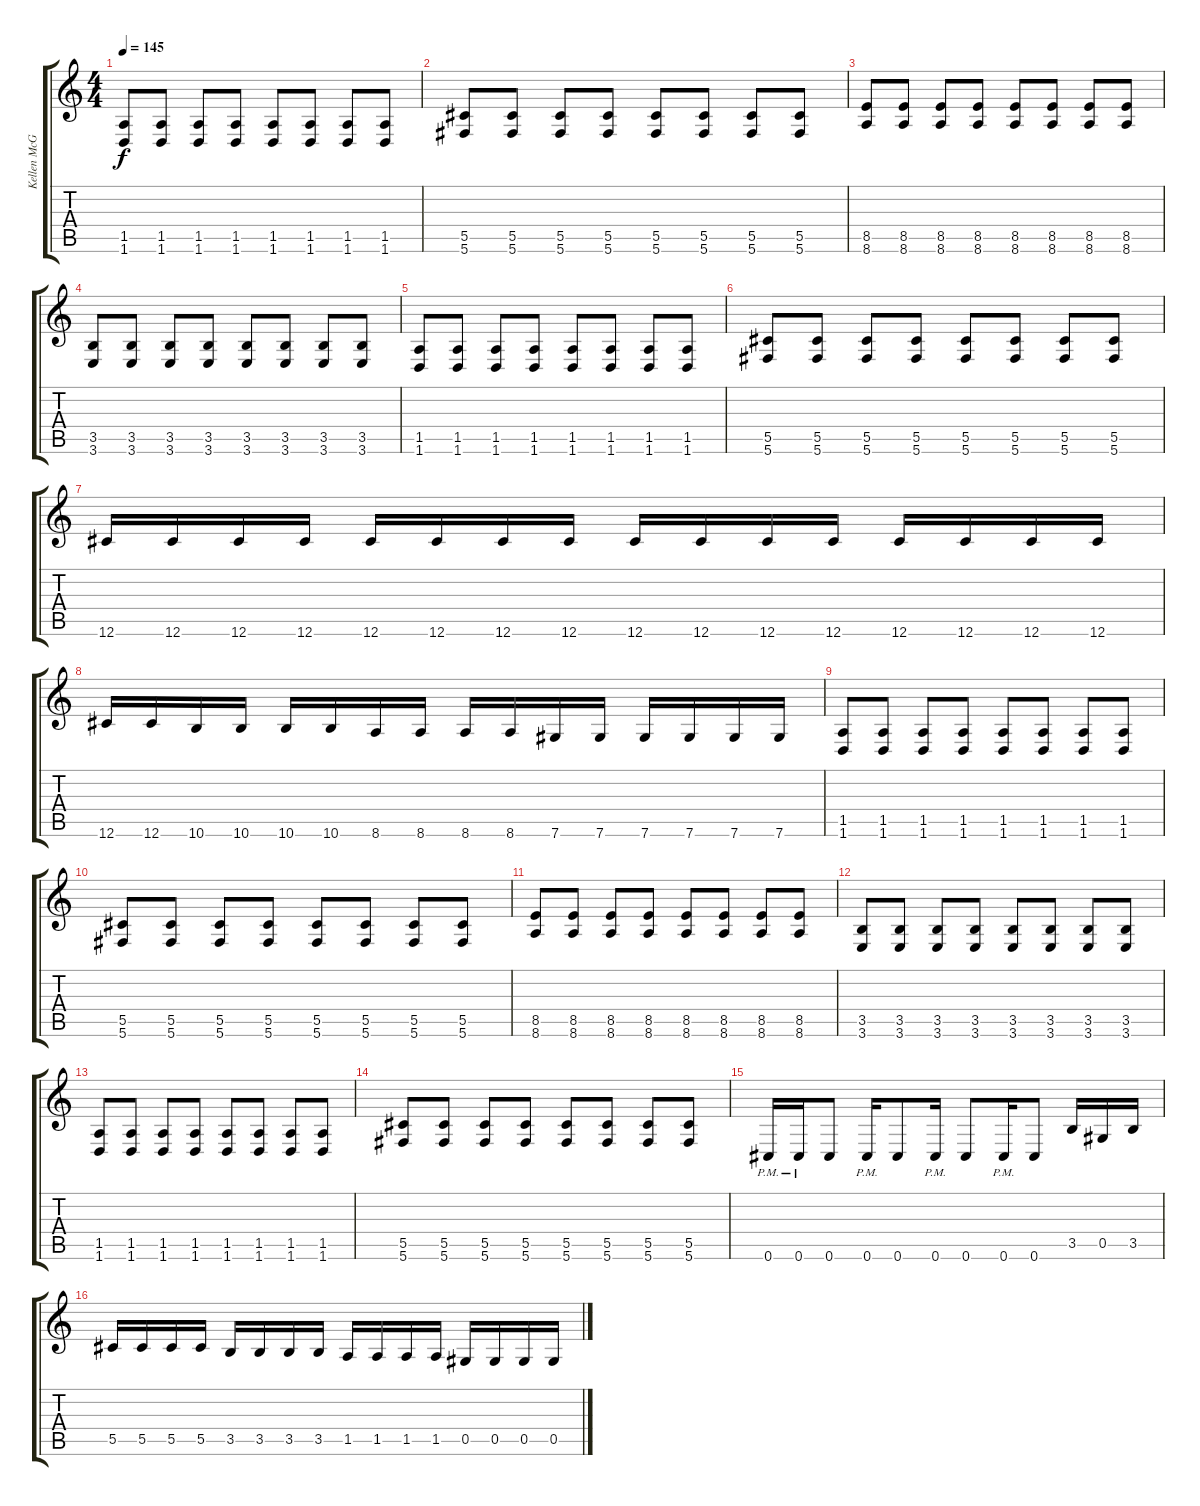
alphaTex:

\track ("Kellen McGregor" "Kellen McG") {instrument distortionguitar}
\staff {score tabs}
\tuning (Eb4 Bb3 Gb3 Db3 Ab2 Db2) {hide}
\ts (4 4)
\tempo 145
\clef g2
\ks c
(1.5 1.6).8{dy f} (1.5 1.6).8 (1.5 1.6).8 (1.5 1.6).8 (1.5 1.6).8 (1.5 1.6).8 (1.5 1.6).8 (1.5 1.6).8 |
(5.5 5.6).8 (5.5 5.6).8 (5.5 5.6).8 (5.5 5.6).8 (5.5 5.6).8 (5.5 5.6).8 (5.5 5.6).8 (5.5 5.6).8 |
(8.5 8.6).8 (8.5 8.6).8 (8.5 8.6).8 (8.5 8.6).8 (8.5 8.6).8 (8.5 8.6).8 (8.5 8.6).8 (8.5 8.6).8 |
(3.5 3.6).8 (3.5 3.6).8 (3.5 3.6).8 (3.5 3.6).8 (3.5 3.6).8 (3.5 3.6).8 (3.5 3.6).8 (3.5 3.6).8 |
(1.5 1.6).8 (1.5 1.6).8 (1.5 1.6).8 (1.5 1.6).8 (1.5 1.6).8 (1.5 1.6).8 (1.5 1.6).8 (1.5 1.6).8 |
(5.5 5.6).8 (5.5 5.6).8 (5.5 5.6).8 (5.5 5.6).8 (5.5 5.6).8 (5.5 5.6).8 (5.5 5.6).8 (5.5 5.6).8 |
12.6.16 12.6.16 12.6.16 12.6.16 12.6.16 12.6.16 12.6.16 12.6.16 12.6.16 12.6.16 12.6.16 12.6.16 12.6.16 12.6.16 12.6.16 12.6.16 |
12.6.16 12.6.16 10.6.16 10.6.16 10.6.16 10.6.16 8.6.16 8.6.16 8.6.16 8.6.16 7.6.16 7.6.16 7.6.16 7.6.16 7.6.16 7.6.16 |
(1.5 1.6).8 (1.5 1.6).8 (1.5 1.6).8 (1.5 1.6).8 (1.5 1.6).8 (1.5 1.6).8 (1.5 1.6).8 (1.5 1.6).8 |
(5.5 5.6).8 (5.5 5.6).8 (5.5 5.6).8 (5.5 5.6).8 (5.5 5.6).8 (5.5 5.6).8 (5.5 5.6).8 (5.5 5.6).8 |
(8.5 8.6).8 (8.5 8.6).8 (8.5 8.6).8 (8.5 8.6).8 (8.5 8.6).8 (8.5 8.6).8 (8.5 8.6).8 (8.5 8.6).8 |
(3.5 3.6).8 (3.5 3.6).8 (3.5 3.6).8 (3.5 3.6).8 (3.5 3.6).8 (3.5 3.6).8 (3.5 3.6).8 (3.5 3.6).8 |
(1.5 1.6).8 (1.5 1.6).8 (1.5 1.6).8 (1.5 1.6).8 (1.5 1.6).8 (1.5 1.6).8 (1.5 1.6).8 (1.5 1.6).8 |
(5.5 5.6).8 (5.5 5.6).8 (5.5 5.6).8 (5.5 5.6).8 (5.5 5.6).8 (5.5 5.6).8 (5.5 5.6).8 (5.5 5.6).8 |
0.6{pm}.16 0.6{pm}.16 0.6.8 0.6{pm}.16 0.6.8 0.6{pm}.16 0.6.8 0.6{pm}.16 0.6.8 3.5.16 0.5.16 3.5.16 |
5.5.16 5.5.16 5.5.16 5.5.16 3.5.16 3.5.16 3.5.16 3.5.16 1.5.16 1.5.16 1.5.16 1.5.16 0.5.16 0.5.16 0.5.16 0.5.16
